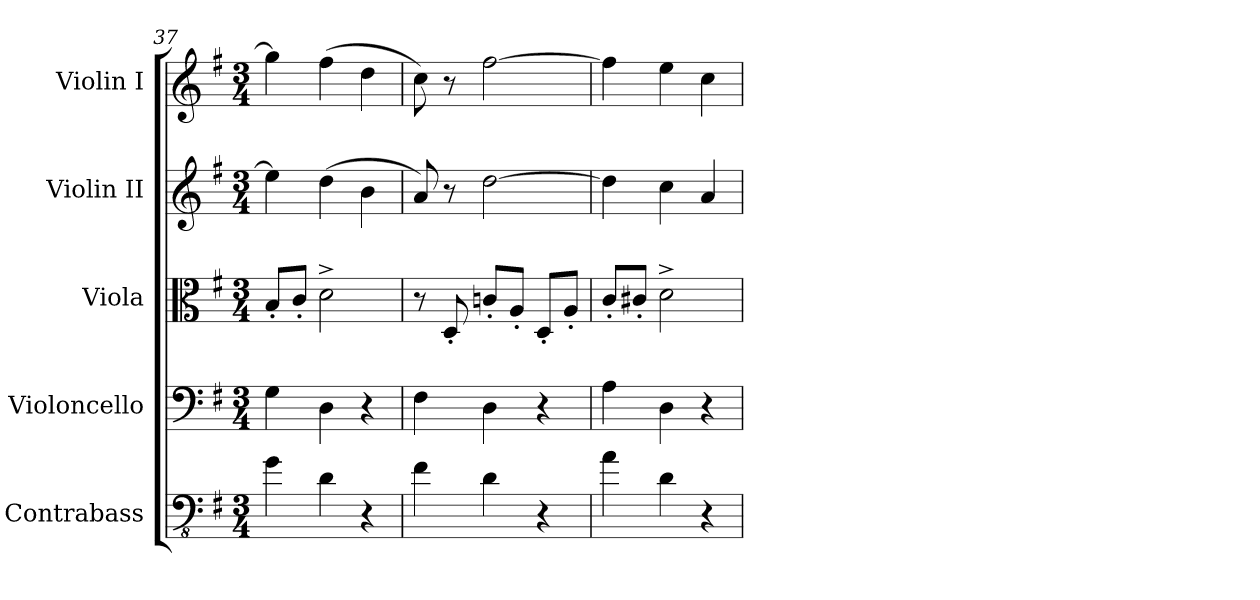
**kern	**kern	**kern	**kern	**kern
*part5	*part4	*part3	*part2	*part1
*staff5	*staff4	*staff3	*staff2	*staff1
*I"Contrabass	*I"Violoncello	*I"Viola	*I"Violin II	*I"Violin I
*I'Cb	*I'Vc	*I'Vla	*I'Vln	*I'Vln
*clefFv4	*clefF4	*clefC3	*clefG2	*clefG2
*ITrd7c12	*	*	*	*
*k[f#]	*k[f#]	*k[f#]	*k[f#]	*k[f#]
*M3/4	*M3/4	*M3/4	*M3/4	*M3/4
=37	=37	=37	=37	=37
4GG\	4G\	8B'/L	4ee\]	4gg\]
.	.	8c'/J	.	.
4DD\	4D\	2d^\	(4dd\	(4ff#\
4r	4r	.	4b\	4dd\
!!LO:LB:g=z
=38	=38	=38	=38	=38
4FF#\	4F#\	8r	8a/)	8cc\)
.	.	8D'/	8r	8r
4DD\	4D\	8cn'/L	[2dd\	[2ff#\
.	.	8A'/J	.	.
4r	4r	8D'/L	.	.
.	.	8A'/J	.	.
=39	=39	=39	=39	=39
4AA\	4A\	8c'/L	4dd\]	4ff#\]
.	.	8c#X'/J	.	.
4DD\	4D\	2d^\	4cc\	4ee\
4r	4r	.	4a/	4cc\
=	=	=	=	=
*-	*-	*-	*-	*-
